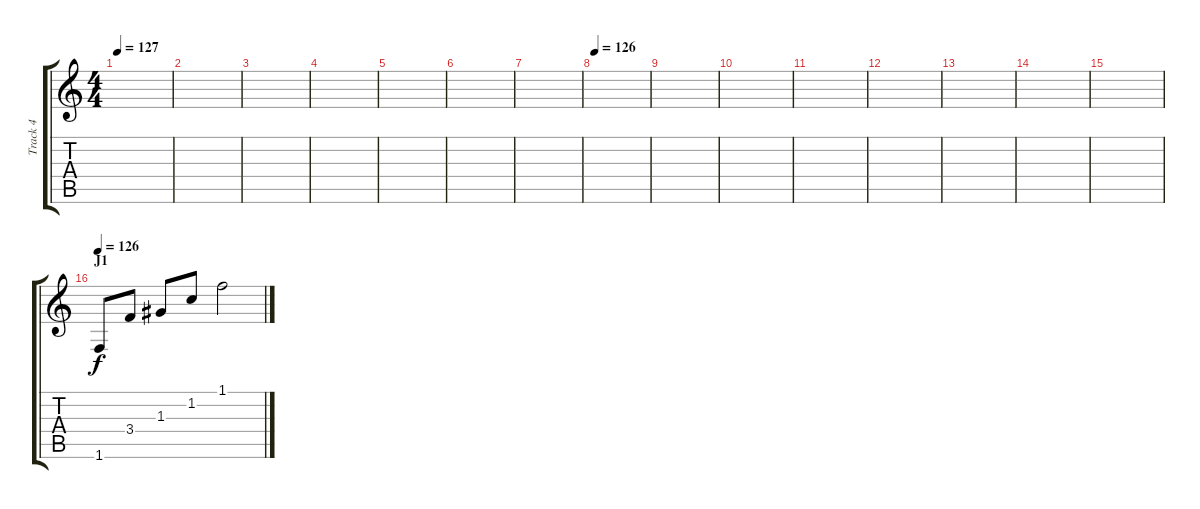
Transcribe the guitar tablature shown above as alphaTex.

\track ("Track 4" "Track 4") {instrument acousticguitarsteel}
\staff {score tabs}
\tuning (E4 B3 G3 D3 A2 E2) {hide}
\ts (4 4)
\tempo 127
\clef g2
\ks c
|
|
|
|
|
|
|
\tempo 126
|
|
|
|
|
|
|
|
\section ("" "J1")
\tempo 126
1.6.8 3.4.8 1.3.8 1.2.8 1.1.2
